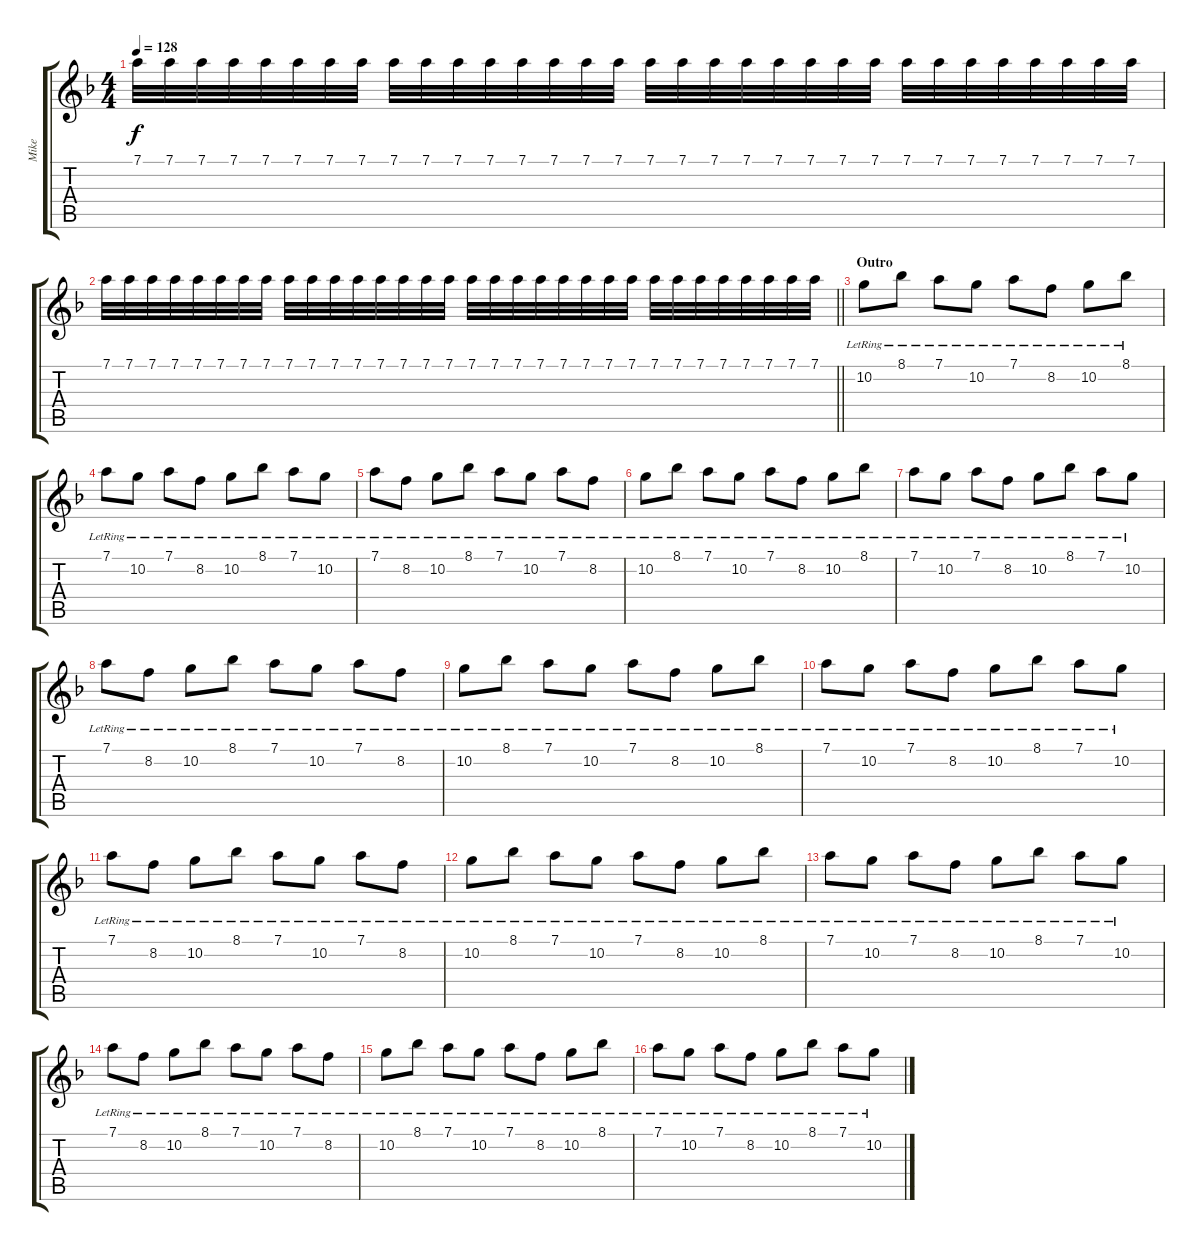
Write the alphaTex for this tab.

\track ("Mike" "Mike") {instrument electricguitarjazz}
\staff {score tabs}
\tuning (D4 A3 F3 C3 G2 D2) {hide}
\ts (4 4)
\tempo 128
\clef g2
\ks dminor
7.1.32{dy f} 7.1.32 7.1.32 7.1.32 7.1.32 7.1.32 7.1.32 7.1.32 7.1.32 7.1.32 7.1.32 7.1.32 7.1.32 7.1.32 7.1.32 7.1.32 7.1.32 7.1.32 7.1.32 7.1.32 7.1.32 7.1.32 7.1.32 7.1.32 7.1.32 7.1.32 7.1.32 7.1.32 7.1.32 7.1.32 7.1.32 7.1.32 |
\barLineRight lightlight
7.1.32 7.1.32 7.1.32 7.1.32 7.1.32 7.1.32 7.1.32 7.1.32 7.1.32 7.1.32 7.1.32 7.1.32 7.1.32 7.1.32 7.1.32 7.1.32 7.1.32 7.1.32 7.1.32 7.1.32 7.1.32 7.1.32 7.1.32 7.1.32 7.1.32 7.1.32 7.1.32 7.1.32 7.1.32 7.1.32 7.1.32 7.1.32 |
\section ("" "Outro")
10.2{lr}.8{volume 4 instrument electricguitarclean} 8.1{lr}.8 7.1{lr}.8 10.2{lr}.8 7.1{lr}.8 8.2{lr}.8 10.2{lr}.8 8.1{lr}.8 |
7.1{lr}.8 10.2{lr}.8 7.1{lr}.8 8.2{lr}.8 10.2{lr}.8 8.1{lr}.8 7.1{lr}.8 10.2{lr}.8 |
7.1{lr}.8 8.2{lr}.8 10.2{lr}.8 8.1{lr}.8 7.1{lr}.8 10.2{lr}.8 7.1{lr}.8 8.2{lr}.8 |
10.2{lr}.8 8.1{lr}.8 7.1{lr}.8 10.2{lr}.8 7.1{lr}.8 8.2{lr}.8 10.2{lr}.8 8.1{lr}.8 |
7.1{lr}.8 10.2{lr}.8 7.1{lr}.8 8.2{lr}.8 10.2{lr}.8 8.1{lr}.8 7.1{lr}.8 10.2{lr}.8 |
7.1{lr}.8 8.2{lr}.8 10.2{lr}.8 8.1{lr}.8 7.1{lr}.8 10.2{lr}.8 7.1{lr}.8 8.2{lr}.8 |
10.2{lr}.8 8.1{lr}.8 7.1{lr}.8 10.2{lr}.8 7.1{lr}.8 8.2{lr}.8 10.2{lr}.8 8.1{lr}.8 |
7.1{lr}.8 10.2{lr}.8 7.1{lr}.8 8.2{lr}.8 10.2{lr}.8 8.1{lr}.8 7.1{lr}.8 10.2{lr}.8 |
7.1{lr}.8 8.2{lr}.8 10.2{lr}.8 8.1{lr}.8 7.1{lr}.8 10.2{lr}.8 7.1{lr}.8 8.2{lr}.8 |
10.2{lr}.8 8.1{lr}.8 7.1{lr}.8 10.2{lr}.8 7.1{lr}.8 8.2{lr}.8 10.2{lr}.8 8.1{lr}.8 |
7.1{lr}.8 10.2{lr}.8 7.1{lr}.8 8.2{lr}.8 10.2{lr}.8 8.1{lr}.8 7.1{lr}.8 10.2{lr}.8 |
7.1{lr}.8 8.2{lr}.8 10.2{lr}.8 8.1{lr}.8 7.1{lr}.8 10.2{lr}.8 7.1{lr}.8 8.2{lr}.8 |
10.2{lr}.8 8.1{lr}.8 7.1{lr}.8 10.2{lr}.8 7.1{lr}.8 8.2{lr}.8 10.2{lr}.8 8.1{lr}.8 |
7.1{lr}.8 10.2{lr}.8 7.1{lr}.8 8.2{lr}.8 10.2{lr}.8 8.1{lr}.8 7.1{lr}.8 10.2{lr}.8
